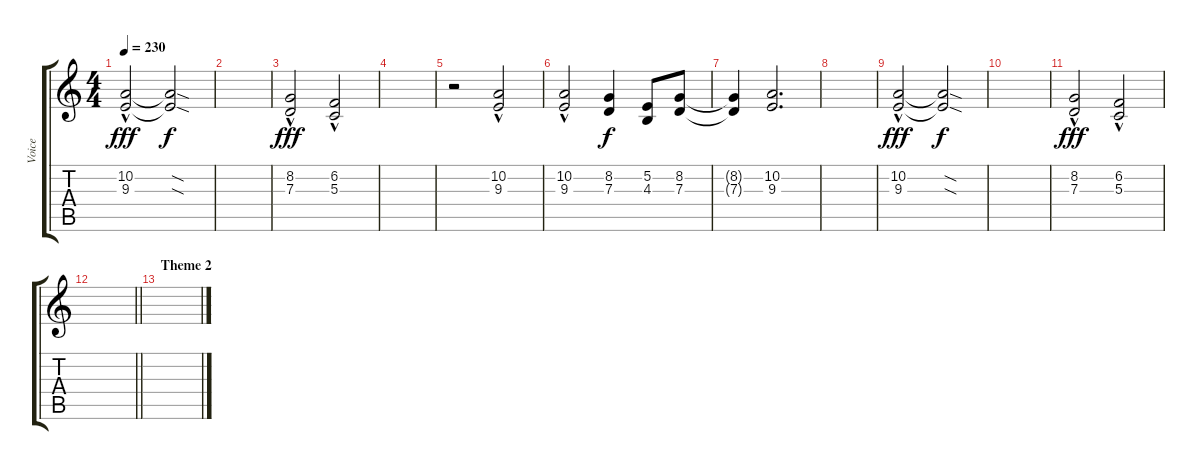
\track ("Voice" "Voice") {instrument lead4chiff}
\staff {score tabs}
\tuning (E4 B3 G3 D3 A2 E2) {hide}
\ts (4 4)
\tempo 230
\clef g2
\ks c
(10.2{hac} 9.3{hac}).2{dy fff} (10.2{sod t} 9.3{sod t}).2{dy f} |
|
(8.2{hac} 7.3{hac}).2{dy fff} (6.2{hac} 5.3{hac}).2 |
|
r.2 (10.2{hac} 9.3{hac}).2 |
(10.2{hac} 9.3{hac}).2 (8.2 7.3).4{dy f} (5.2 4.3).8 (8.2 7.3).8 |
(8.2{t} 7.3{t}).4 (10.2 9.3).2{d} |
|
(10.2{hac} 9.3{hac}).2{dy fff} (10.2{sod t} 9.3{sod t}).2{dy f} |
|
(8.2{hac} 7.3{hac}).2{dy fff} (6.2{hac} 5.3{hac}).2 |
\barLineRight lightlight
|
\section ("" "Theme 2")
